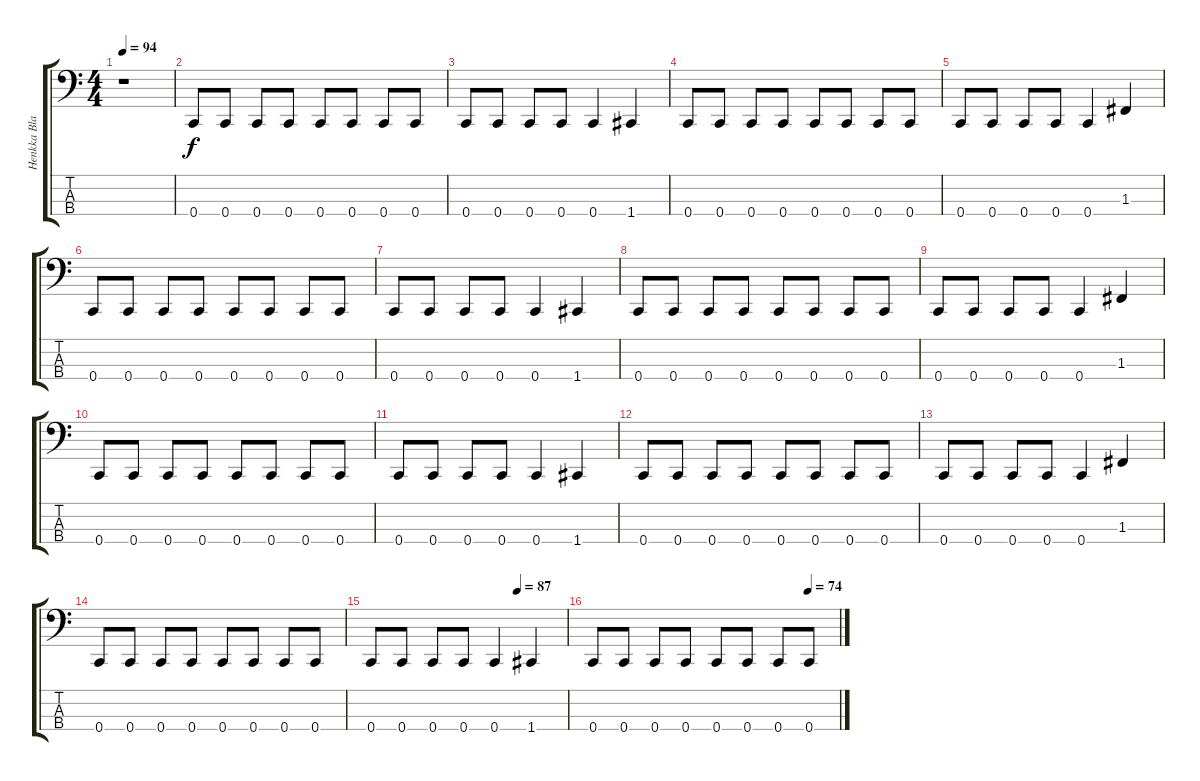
\track ("Henkka Blacksmith" "Henkka Bla") {instrument electricbasspick}
\staff {score tabs}
\tuning (Eb2 Bb1 F1 C1) {hide}
\ts (4 4)
\tempo 94
\clef f4
\ks c
r.1{dy f} |
0.4.8 0.4.8 0.4.8 0.4.8 0.4.8 0.4.8 0.4.8 0.4.8 |
0.4.8 0.4.8 0.4.8 0.4.8 0.4.4 1.4.4 |
0.4.8 0.4.8 0.4.8 0.4.8 0.4.8 0.4.8 0.4.8 0.4.8 |
0.4.8 0.4.8 0.4.8 0.4.8 0.4.4 1.3.4 |
0.4.8 0.4.8 0.4.8 0.4.8 0.4.8 0.4.8 0.4.8 0.4.8 |
0.4.8 0.4.8 0.4.8 0.4.8 0.4.4 1.4.4 |
0.4.8 0.4.8 0.4.8 0.4.8 0.4.8 0.4.8 0.4.8 0.4.8 |
0.4.8 0.4.8 0.4.8 0.4.8 0.4.4 1.3.4 |
0.4.8 0.4.8 0.4.8 0.4.8 0.4.8 0.4.8 0.4.8 0.4.8 |
0.4.8 0.4.8 0.4.8 0.4.8 0.4.4 1.4.4 |
0.4.8 0.4.8 0.4.8 0.4.8 0.4.8 0.4.8 0.4.8 0.4.8 |
0.4.8 0.4.8 0.4.8 0.4.8 0.4.4 1.3.4 |
0.4.8 0.4.8 0.4.8 0.4.8 0.4.8 0.4.8 0.4.8 0.4.8 |
\tempo (87 0.75)
0.4.8 0.4.8 0.4.8 0.4.8 0.4.4 1.4.4 |
\tempo (74 0.875)
0.4.8 0.4.8 0.4.8 0.4.8 0.4.8 0.4.8 0.4.8 0.4.8
